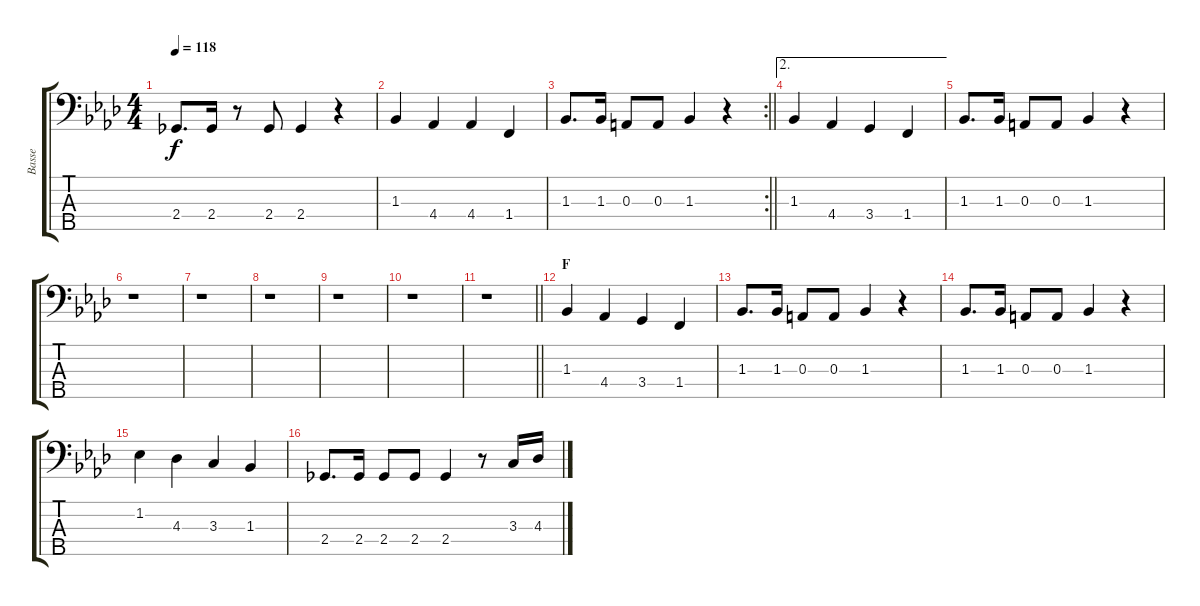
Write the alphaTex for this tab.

\track ("Basse" "Basse") {instrument electricbasspick}
\staff {score tabs}
\tuning (G2 D2 A1 E1 B0) {hide}
\ts (4 4)
\tempo 118
\clef f4
\ks ab
2.4.8{d dy f} 2.4.16 r.8 2.4.8 2.4.4 r.4 |
1.3.4 4.4.4 4.4.4 1.4.4 |
\rc 2
\barLineRight lightlight
1.3.8{d} 1.3.16 0.3.8 0.3.8 1.3.4 r.4 |
\ae 2
1.3.4 4.4.4 3.4.4 1.4.4 |
1.3.8{d} 1.3.16 0.3.8 0.3.8 1.3.4 r.4 |
r.1 |
r.1 |
r.1 |
r.1 |
r.1 |
\barLineRight lightlight
r.1 |
\section ("" "F")
1.3.4 4.4.4 3.4.4 1.4.4 |
1.3.8{d} 1.3.16 0.3.8 0.3.8 1.3.4 r.4 |
1.3.8{d} 1.3.16 0.3.8 0.3.8 1.3.4 r.4 |
1.2.4 4.3.4 3.3.4 1.3.4 |
2.4.8{d} 2.4.16 2.4.8 2.4.8 2.4.4 r.8 3.3.16 4.3.16
